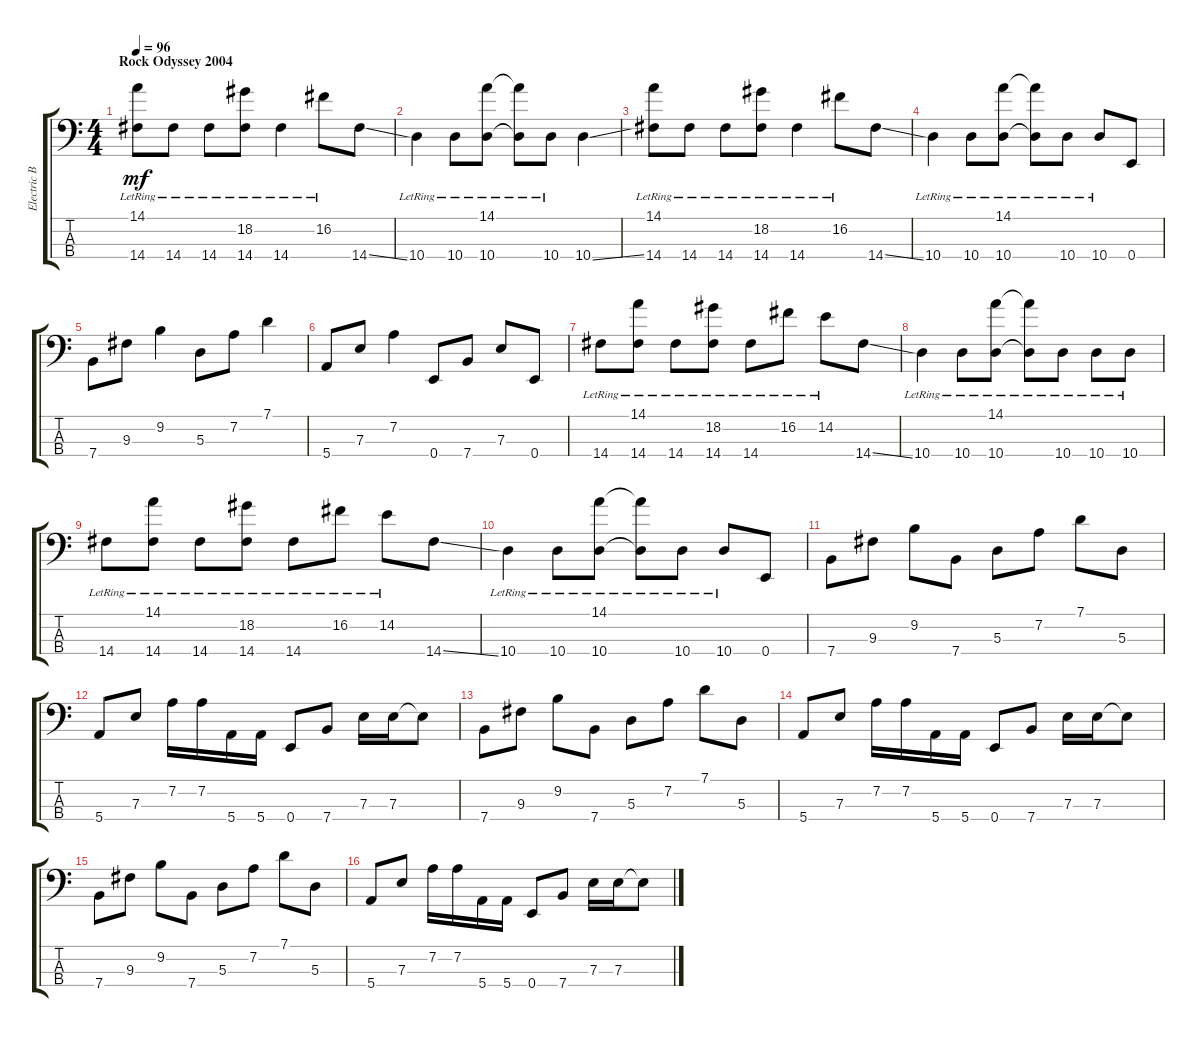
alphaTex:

\track ("Electric Bass" "Electric B") {instrument electricbassfinger}
\staff {score tabs}
\tuning (G2 D2 A1 E1) {hide}
\ts (4 4)
\section ("" "Rock Odyssey 2004")
\tempo 96
\clef f4
\ks c
(14.1{lr} 14.4{lr}).8{dy mf} 14.4{lr}.8 14.4{lr}.8 (18.2{lr} 14.4{lr}).8 14.4{lr}.4 16.2{lr}.8 14.4{ss}.8 |
10.4{lr}.4 10.4{lr}.8 (14.1{lr} 10.4{lr}).8 (14.1{lr t} 10.4{lr t}).8 10.4{lr}.8 10.4{ss}.4 |
(14.1{lr} 14.4{lr}).8 14.4{lr}.8 14.4{lr}.8 (18.2{lr} 14.4{lr}).8 14.4{lr}.4 16.2{lr}.8 14.4{ss}.8 |
10.4{lr}.4 10.4{lr}.8 (14.1{lr} 10.4{lr}).8 (14.1{lr t} 10.4{lr t}).8 10.4{lr}.8 10.4{lr}.8 0.4.8 |
7.4.8 9.3.8 9.2.4 5.3.8 7.2.8 7.1.4 |
5.4.8 7.3.8 7.2.4 0.4.8 7.4.8 7.3.8 0.4.8 |
14.4{lr}.8 (14.1{lr} 14.4{lr}).8 14.4{lr}.8 (18.2{lr} 14.4{lr}).8 14.4{lr}.8 16.2{lr}.8 14.2{lr}.8 14.4{ss}.8 |
10.4{lr}.4 10.4{lr}.8 (14.1{lr} 10.4{lr}).8 (14.1{lr t} 10.4{lr t}).8 10.4{lr}.8 10.4{lr}.8 10.4{lr}.8 |
14.4{lr}.8 (14.1{lr} 14.4{lr}).8 14.4{lr}.8 (18.2{lr} 14.4{lr}).8 14.4{lr}.8 16.2{lr}.8 14.2{lr}.8 14.4{ss}.8 |
10.4{lr}.4 10.4{lr}.8 (14.1{lr} 10.4{lr}).8 (14.1{lr t} 10.4{lr t}).8 10.4{lr}.8 10.4{lr}.8 0.4.8 |
7.4.8 9.3.8 9.2.8 7.4.8 5.3.8 7.2.8 7.1.8 5.3.8 |
5.4.8 7.3.8 7.2.16 7.2.16 5.4.16 5.4.16 0.4.8 7.4.8 7.3.16 7.3.16 7.3{t}.8 |
7.4.8 9.3.8 9.2.8 7.4.8 5.3.8 7.2.8 7.1.8 5.3.8 |
5.4.8 7.3.8 7.2.16 7.2.16 5.4.16 5.4.16 0.4.8 7.4.8 7.3.16 7.3.16 7.3{t}.8 |
7.4.8 9.3.8 9.2.8 7.4.8 5.3.8 7.2.8 7.1.8 5.3.8 |
5.4.8 7.3.8 7.2.16 7.2.16 5.4.16 5.4.16 0.4.8 7.4.8 7.3.16 7.3.16 7.3{t}.8
